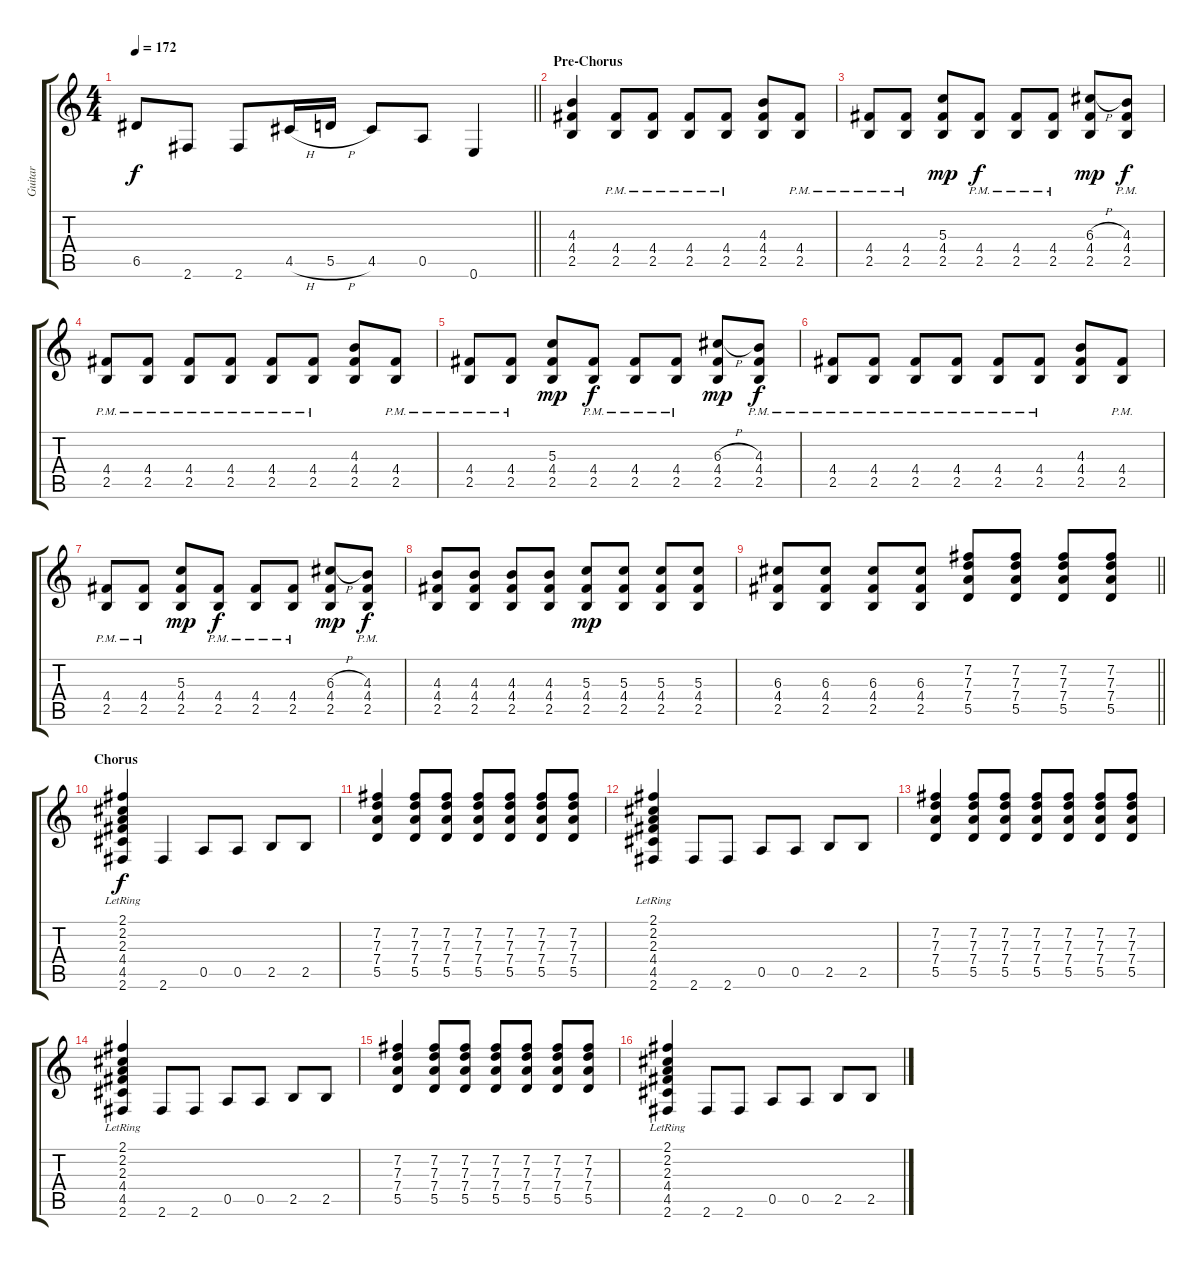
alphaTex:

\track ("Guitar" "Guitar") {instrument overdrivenguitar}
\staff {score tabs}
\tuning (E4 B3 G3 D3 A2 E2) {hide}
\ts (4 4)
\tempo 172
\clef g2
\barLineRight lightlight
\ks c
6.5.8{dy f} 2.6.8 2.6.8 4.5{h}.16 5.5{h}.16 4.5.8 0.5.8 0.6.4 |
\section ("" "Pre-Chorus")
(4.3 4.4 2.5).4 (4.4{pm} 2.5{pm}).8 (4.4{pm} 2.5{pm}).8 (4.4{pm} 2.5{pm}).8 (4.4{pm} 2.5{pm}).8 (4.3 4.4 2.5).8 (4.4{pm} 2.5{pm}).8 |
(4.4{pm} 2.5{pm}).8 (4.4{pm} 2.5{pm}).8 (5.3 4.4 2.5).8{dy mp} (4.4{pm} 2.5{pm}).8{dy f} (4.4{pm} 2.5{pm}).8 (4.4{pm} 2.5{pm}).8 (6.3{h} 4.4 2.5).8{dy mp} (4.3{pm} 4.4{pm} 2.5{pm}).8{dy f} |
(4.4{pm} 2.5{pm}).8 (4.4{pm} 2.5{pm}).8 (4.4{pm} 2.5{pm}).8 (4.4{pm} 2.5{pm}).8 (4.4{pm} 2.5{pm}).8 (4.4{pm} 2.5{pm}).8 (4.3 4.4 2.5).8 (4.4{pm} 2.5{pm}).8 |
(4.4{pm} 2.5{pm}).8 (4.4{pm} 2.5{pm}).8 (5.3 4.4 2.5).8{dy mp} (4.4{pm} 2.5{pm}).8{dy f} (4.4{pm} 2.5{pm}).8 (4.4{pm} 2.5{pm}).8 (6.3{h} 4.4 2.5).8{dy mp} (4.3{pm} 4.4{pm} 2.5{pm}).8{dy f} |
(4.4{pm} 2.5{pm}).8 (4.4{pm} 2.5{pm}).8 (4.4{pm} 2.5{pm}).8 (4.4{pm} 2.5{pm}).8 (4.4{pm} 2.5{pm}).8 (4.4{pm} 2.5{pm}).8 (4.3 4.4 2.5).8 (4.4{pm} 2.5{pm}).8 |
(4.4{pm} 2.5{pm}).8 (4.4{pm} 2.5{pm}).8 (5.3 4.4 2.5).8{dy mp} (4.4{pm} 2.5{pm}).8{dy f} (4.4{pm} 2.5{pm}).8 (4.4{pm} 2.5{pm}).8 (6.3{h} 4.4 2.5).8{dy mp} (4.3{pm} 4.4{pm} 2.5{pm}).8{dy f} |
(4.3 4.4 2.5).8 (4.3 4.4 2.5).8 (4.3 4.4 2.5).8 (4.3 4.4 2.5).8 (5.3 4.4 2.5).8{dy mp} (5.3 4.4 2.5).8 (5.3 4.4 2.5).8 (5.3 4.4 2.5).8 |
\barLineRight lightlight
(6.3 4.4 2.5).8 (6.3 4.4 2.5).8 (6.3 4.4 2.5).8 (6.3 4.4 2.5).8 (7.2 7.3 7.4 5.5).8 (7.2 7.3 7.4 5.5).8 (7.2 7.3 7.4 5.5).8 (7.2 7.3 7.4 5.5).8 |
\section ("" "Chorus")
(2.1{lr} 2.2{lr} 2.3{lr} 4.4 4.5 2.6).4{dy f} 2.6.4 0.5.8 0.5.8 2.5.8 2.5.8 |
(7.2 7.3 7.4 5.5).4 (7.2 7.3 7.4 5.5).8 (7.2 7.3 7.4 5.5).8 (7.2 7.3 7.4 5.5).8 (7.2 7.3 7.4 5.5).8 (7.2 7.3 7.4 5.5).8 (7.2 7.3 7.4 5.5).8 |
(2.1{lr} 2.2{lr} 2.3{lr} 4.4 4.5 2.6).4 2.6.8 2.6.8 0.5.8 0.5.8 2.5.8 2.5.8 |
(7.2 7.3 7.4 5.5).4 (7.2 7.3 7.4 5.5).8 (7.2 7.3 7.4 5.5).8 (7.2 7.3 7.4 5.5).8 (7.2 7.3 7.4 5.5).8 (7.2 7.3 7.4 5.5).8 (7.2 7.3 7.4 5.5).8 |
(2.1{lr} 2.2{lr} 2.3{lr} 4.4 4.5 2.6).4 2.6.8 2.6.8 0.5.8 0.5.8 2.5.8 2.5.8 |
(7.2 7.3 7.4 5.5).4 (7.2 7.3 7.4 5.5).8 (7.2 7.3 7.4 5.5).8 (7.2 7.3 7.4 5.5).8 (7.2 7.3 7.4 5.5).8 (7.2 7.3 7.4 5.5).8 (7.2 7.3 7.4 5.5).8 |
(2.1{lr} 2.2{lr} 2.3{lr} 4.4 4.5 2.6).4 2.6.8 2.6.8 0.5.8 0.5.8 2.5.8 2.5.8
